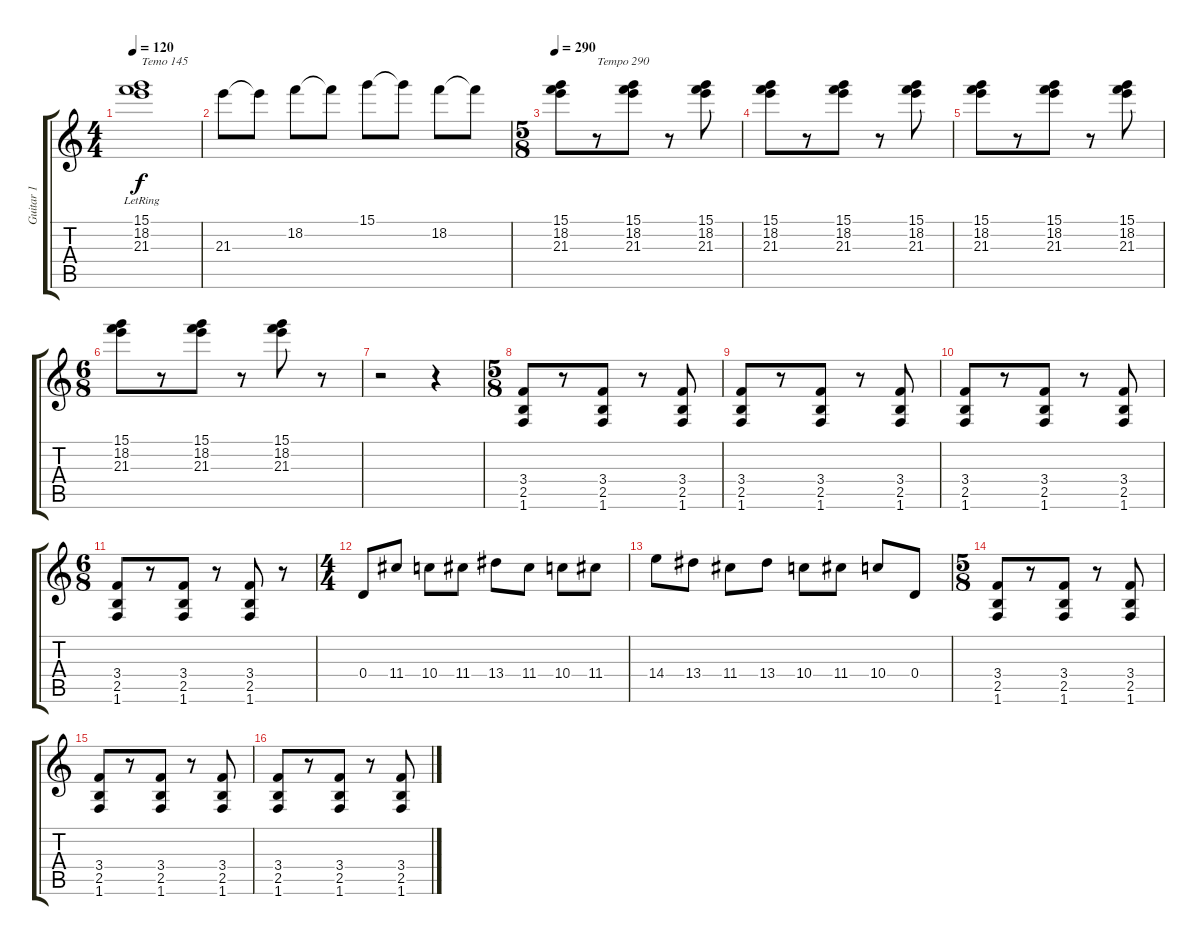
\track ("Guitar 1" "Guitar 1") {instrument distortionguitar}
\staff {score tabs}
\tuning (E4 B3 G3 D3 A2 E2) {hide}
\ts (4 4)
\tempo 120
\tempo 145
\tempo 120
\clef g2
\ks c
(15.1{lr} 18.2{lr} 21.3{lr}).1{txt "Temo 145" dy f instrument distortionguitar} |
21.3.8 21.3{t}.8 18.2.8 18.2{t}.8 15.1.8 15.1{t}.8 18.2.8 18.2{t}.8 |
\ts (5 8)
\tempo 290
(15.1 18.2 21.3).8 r.8{txt "Tempo 290"} (15.1 18.2 21.3).8 r.8 (15.1 18.2 21.3).8 |
(15.1 18.2 21.3).8 r.8 (15.1 18.2 21.3).8 r.8 (15.1 18.2 21.3).8 |
(15.1 18.2 21.3).8 r.8 (15.1 18.2 21.3).8 r.8 (15.1 18.2 21.3).8 |
\ts (6 8)
(15.1 18.2 21.3).8 r.8 (15.1 18.2 21.3).8 r.8 (15.1 18.2 21.3).8 r.8 |
r.2 r.4 |
\ts (5 8)
(3.4 2.5 1.6).8 r.8 (3.4 2.5 1.6).8 r.8 (3.4 2.5 1.6).8 |
(3.4 2.5 1.6).8 r.8 (3.4 2.5 1.6).8 r.8 (3.4 2.5 1.6).8 |
(3.4 2.5 1.6).8 r.8 (3.4 2.5 1.6).8 r.8 (3.4 2.5 1.6).8 |
\ts (6 8)
(3.4 2.5 1.6).8 r.8 (3.4 2.5 1.6).8 r.8 (3.4 2.5 1.6).8 r.8 |
\ts (4 4)
0.4.8 11.4.8 10.4.8 11.4.8 13.4.8 11.4.8 10.4.8 11.4.8 |
14.4.8 13.4.8 11.4.8 13.4.8 10.4.8 11.4.8 10.4.8 0.4.8 |
\ts (5 8)
(3.4 2.5 1.6).8 r.8 (3.4 2.5 1.6).8 r.8 (3.4 2.5 1.6).8 |
(3.4 2.5 1.6).8 r.8 (3.4 2.5 1.6).8 r.8 (3.4 2.5 1.6).8 |
(3.4 2.5 1.6).8 r.8 (3.4 2.5 1.6).8 r.8 (3.4 2.5 1.6).8
